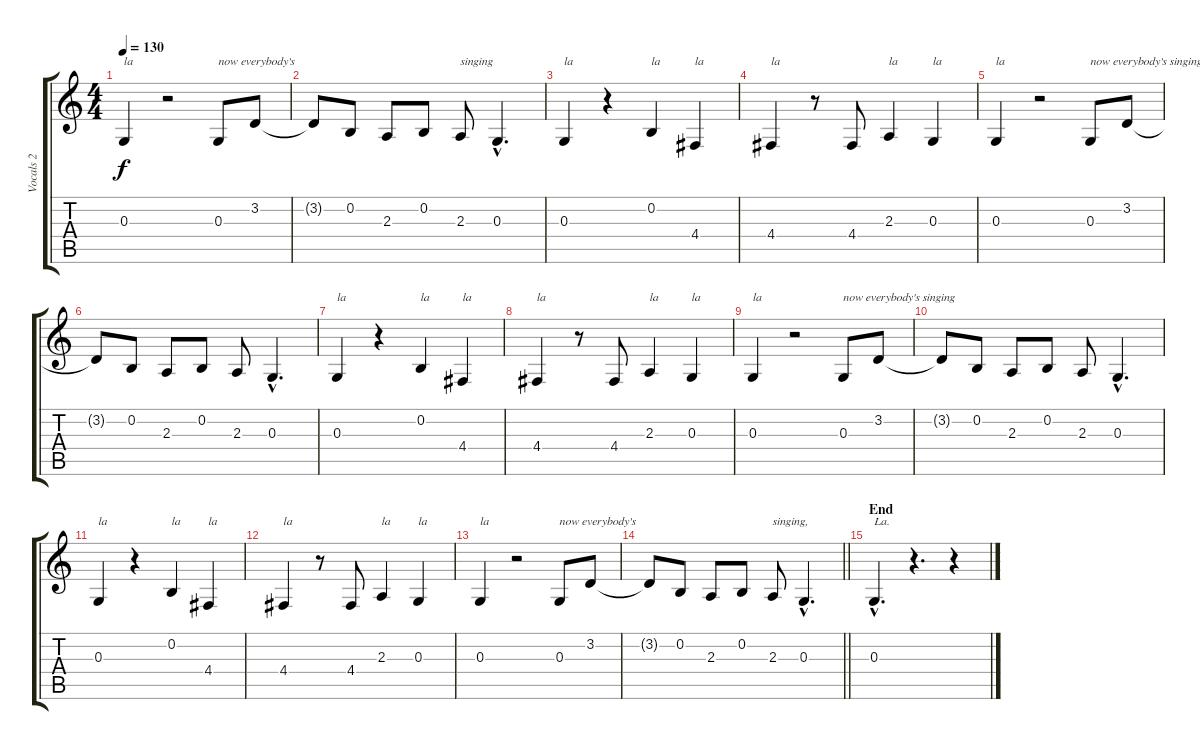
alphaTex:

\track ("Vocals 2" "Vocals 2") {instrument clarinet}
\staff {score tabs}
\tuning (E4 B3 G3 D3 A2 E2) {hide}
\ts (4 4)
\tempo 130
\clef g2
\ks c
0.3.4{txt "la" dy f} r.2 0.3.8{txt "now everybody's"} 3.2.8 |
3.2{t}.8 0.2.8 2.3.8 0.2.8 2.3.8{txt "singing"} 0.3{hac}.4{d} |
0.3.4{txt "la"} r.4 0.2.4{txt "la"} 4.4.4{txt "la"} |
4.4.4{txt "la"} r.8 4.4.8 2.3.4{txt "la"} 0.3.4{txt "la"} |
0.3.4{txt "la"} r.2 0.3.8{txt "now everybody's singing"} 3.2.8 |
3.2{t}.8 0.2.8 2.3.8 0.2.8 2.3.8 0.3{hac}.4{d} |
0.3.4{txt "la"} r.4 0.2.4{txt "la"} 4.4.4{txt "la"} |
4.4.4{txt "la"} r.8 4.4.8 2.3.4{txt "la"} 0.3.4{txt "la"} |
0.3.4{txt "la"} r.2 0.3.8{txt "now everybody's singing"} 3.2.8 |
3.2{t}.8 0.2.8 2.3.8 0.2.8 2.3.8 0.3{hac}.4{d} |
0.3.4{txt "la"} r.4 0.2.4{txt "la"} 4.4.4{txt "la"} |
4.4.4{txt "la"} r.8 4.4.8 2.3.4{txt "la"} 0.3.4{txt "la"} |
0.3.4{txt "la"} r.2 0.3.8{txt "now everybody's"} 3.2.8 |
\barLineRight lightlight
3.2{t}.8 0.2.8 2.3.8 0.2.8 2.3.8{txt "singing,"} 0.3{hac}.4{d} |
\section ("" "End")
0.3{hac}.4{d txt "La."} r.4{d} r.4
